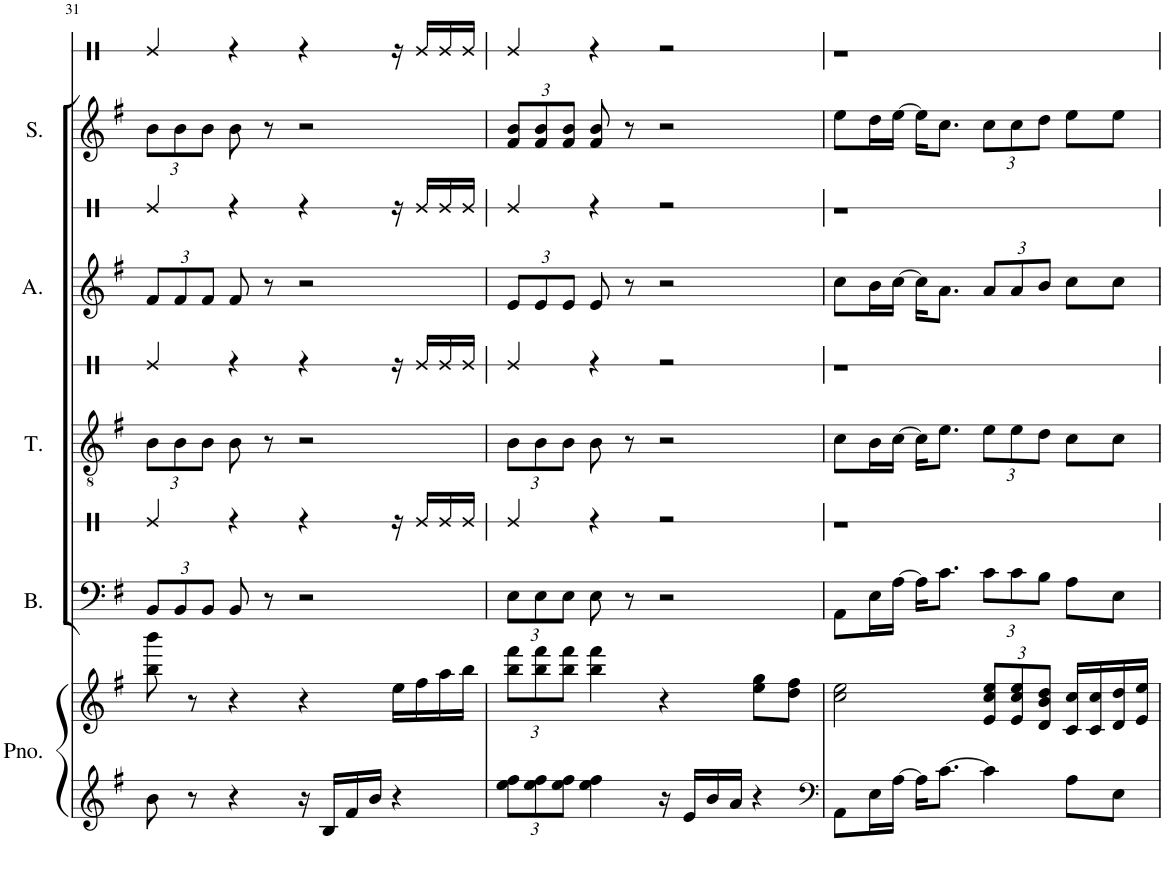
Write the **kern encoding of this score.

**kern	**kern	**kern	**kern	**kern	**kern
*part5	*part5	*part4	*part3	*part2	*part1
*staff6	*staff5	*staff4	*staff3	*staff2	*staff1
*I"Piano	*	*I"Bass	*I"Tenor	*I"Alto	*I"Soprano
*I'Pno.	*	*I'B.	*I'T.	*I'A.	*I'S.
!!LO:PB:g=z
*clefG2	*clefG2	*clefF4	*clefGv2	*clefG2	*clefG2
*k[f#]	*k[f#]	*k[f#]	*k[f#]	*k[f#]	*k[f#]
*M4/4	*M4/4	*M4/4	*M4/4	*M4/4	*M4/4
*	*	*Xbrackettup	*Xbrackettup	*Xbrackettup	*Xbrackettup
=31	=31	=31	=31	=31	=31
8b\	8bb\ 8bbb\	12BB/L	12B\L	12f#/L	12b\L
.	.	12BB/	12B\	12f#/	12b\
8r	8r	.	.	.	.
.	.	12BB/J	12B\J	12f#/J	12b\J
4r	4r	8BB/	8B\	8f#/	8b\
.	.	8r	8r	8r	8r
16r	4r	2r	2r	2r	2r
16B/LL	.	.	.	.	.
16f#/	.	.	.	.	.
16b/JJ	.	.	.	.	.
4r	16ee\LL	.	.	.	.
.	16ff#\	.	.	.	.
.	16aa\	.	.	.	.
.	16bb\JJ	.	.	.	.
=32	=32	=32	=32	=32	=32
*Xbrackettup	*Xbrackettup	*	*	*	*
12ee\ 12ff#\L	12bb\ 12fff#\L	12E\L	12B\L	12e/L	12f#/ 12b/L
12ee\ 12ff#\	12bb\ 12fff#\	12E\	12B\	12e/	12f#/ 12b/
12ee\ 12ff#\J	12bb\ 12fff#\J	12E\J	12B\J	12e/J	12f#/ 12b/J
4ee\ 4ff#\	4bb\ 4fff#\	8E\	8B\	8e/	8f#/ 8b/
.	.	8r	8r	8r	8r
16r	4r	2r	2r	2r	2r
16e/LL	.	.	.	.	.
16b/	.	.	.	.	.
16a/JJ	.	.	.	.	.
4r	8ee\ 8gg\L	.	.	.	.
.	8dd\ 8ff#\J	.	.	.	.
=33	=33	=33	=33	=33	=33
*clefF4	*	*	*	*	*
8AA\L	2cc\ 2ee\	8AA\L	8c\L	8cc\L	8ee\L
16E\L	.	16E\L	16B\L	16b\L	16dd\L
[16A\JJ	.	[16A\JJ	[16c\JJ	[16cc\JJ	[16ee\JJ
16A\KL]	.	16A\KL]	16c\KL]	16cc\KL]	16ee\KL]
[8.c\J	.	8.c\J	8.e\J	8.a\J	8.cc\J
4c\]	12e/ 12cc/ 12ee/L	12c\L	12e\L	12a/L	12cc\L
.	12e/ 12cc/ 12ee/	12c\	12e\	12a/	12cc\
.	12d/ 12b/ 12dd/J	12B\J	12d\J	12b/J	12dd\J
8A\L	16c/ 16cc/LL	8A\L	8c\L	8cc\L	8ee\L
.	16c/ 16cc/	.	.	.	.
8E\J	16d/ 16dd/	8E\J	8c\J	8cc\J	8ee\J
.	16e/ 16ee/JJ	.	.	.	.
=	=	=	=	=	=
*-	*-	*-	*-	*-	*-
